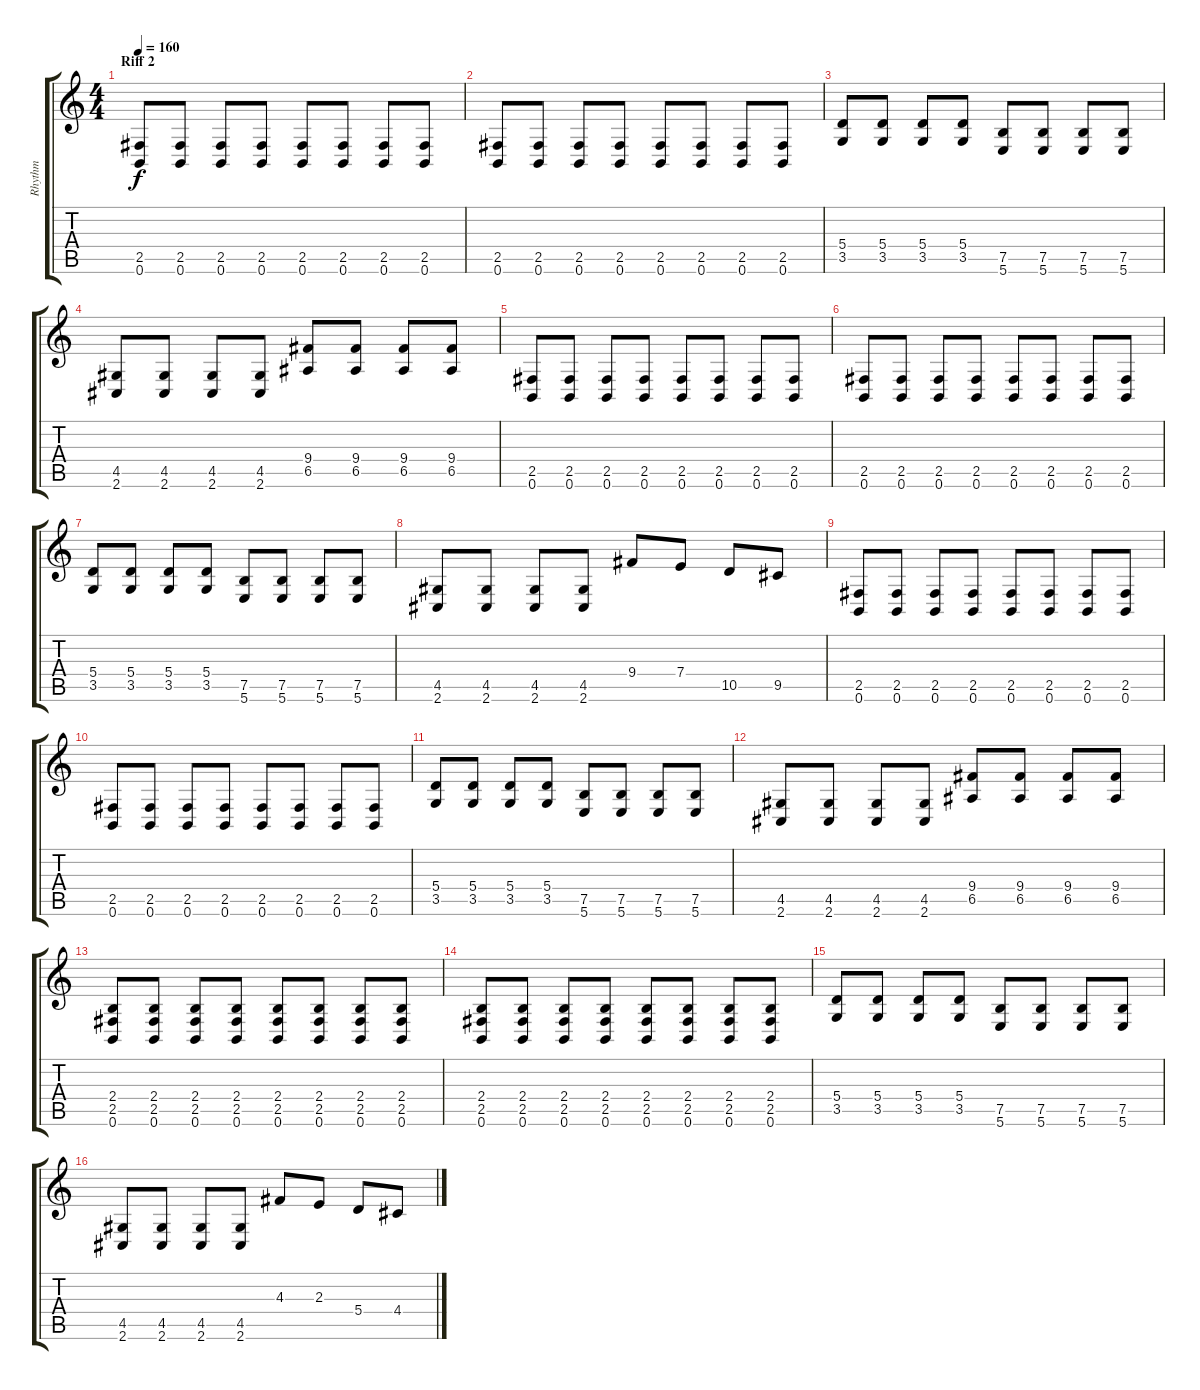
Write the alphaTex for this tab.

\track ("Rhythm" "Rhythm") {instrument distortionguitar}
\staff {score tabs}
\tuning (B3 Gb3 D3 A2 E2 B1) {hide}
\ts (4 4)
\section ("" "Riff 2")
\tempo 160
\clef g2
\ks c
(2.5 0.6).8{dy f} (2.5 0.6).8 (2.5 0.6).8 (2.5 0.6).8 (2.5 0.6).8 (2.5 0.6).8 (2.5 0.6).8 (2.5 0.6).8 |
(2.5 0.6).8 (2.5 0.6).8 (2.5 0.6).8 (2.5 0.6).8 (2.5 0.6).8 (2.5 0.6).8 (2.5 0.6).8 (2.5 0.6).8 |
(5.4 3.5).8 (5.4 3.5).8 (5.4 3.5).8 (5.4 3.5).8 (7.5 5.6).8 (7.5 5.6).8 (7.5 5.6).8 (7.5 5.6).8 |
(4.5 2.6).8 (4.5 2.6).8 (4.5 2.6).8 (4.5 2.6).8 (9.4 6.5).8 (9.4 6.5).8 (9.4 6.5).8 (9.4 6.5).8 |
(2.5 0.6).8 (2.5 0.6).8 (2.5 0.6).8 (2.5 0.6).8 (2.5 0.6).8 (2.5 0.6).8 (2.5 0.6).8 (2.5 0.6).8 |
(2.5 0.6).8 (2.5 0.6).8 (2.5 0.6).8 (2.5 0.6).8 (2.5 0.6).8 (2.5 0.6).8 (2.5 0.6).8 (2.5 0.6).8 |
(5.4 3.5).8 (5.4 3.5).8 (5.4 3.5).8 (5.4 3.5).8 (7.5 5.6).8 (7.5 5.6).8 (7.5 5.6).8 (7.5 5.6).8 |
(4.5 2.6).8 (4.5 2.6).8 (4.5 2.6).8 (4.5 2.6).8 9.4.8 7.4.8 10.5.8 9.5.8 |
(2.5 0.6).8 (2.5 0.6).8 (2.5 0.6).8 (2.5 0.6).8 (2.5 0.6).8 (2.5 0.6).8 (2.5 0.6).8 (2.5 0.6).8 |
(2.5 0.6).8 (2.5 0.6).8 (2.5 0.6).8 (2.5 0.6).8 (2.5 0.6).8 (2.5 0.6).8 (2.5 0.6).8 (2.5 0.6).8 |
(5.4 3.5).8 (5.4 3.5).8 (5.4 3.5).8 (5.4 3.5).8 (7.5 5.6).8 (7.5 5.6).8 (7.5 5.6).8 (7.5 5.6).8 |
(4.5 2.6).8 (4.5 2.6).8 (4.5 2.6).8 (4.5 2.6).8 (9.4 6.5).8 (9.4 6.5).8 (9.4 6.5).8 (9.4 6.5).8 |
(2.4 2.5 0.6).8 (2.4 2.5 0.6).8 (2.4 2.5 0.6).8 (2.4 2.5 0.6).8 (2.4 2.5 0.6).8 (2.4 2.5 0.6).8 (2.4 2.5 0.6).8 (2.4 2.5 0.6).8 |
(2.4 2.5 0.6).8 (2.4 2.5 0.6).8 (2.4 2.5 0.6).8 (2.4 2.5 0.6).8 (2.4 2.5 0.6).8 (2.4 2.5 0.6).8 (2.4 2.5 0.6).8 (2.4 2.5 0.6).8 |
(5.4 3.5).8 (5.4 3.5).8 (5.4 3.5).8 (5.4 3.5).8 (7.5 5.6).8 (7.5 5.6).8 (7.5 5.6).8 (7.5 5.6).8 |
(4.5 2.6).8 (4.5 2.6).8 (4.5 2.6).8 (4.5 2.6).8 4.3.8 2.3.8 5.4.8 4.4.8
